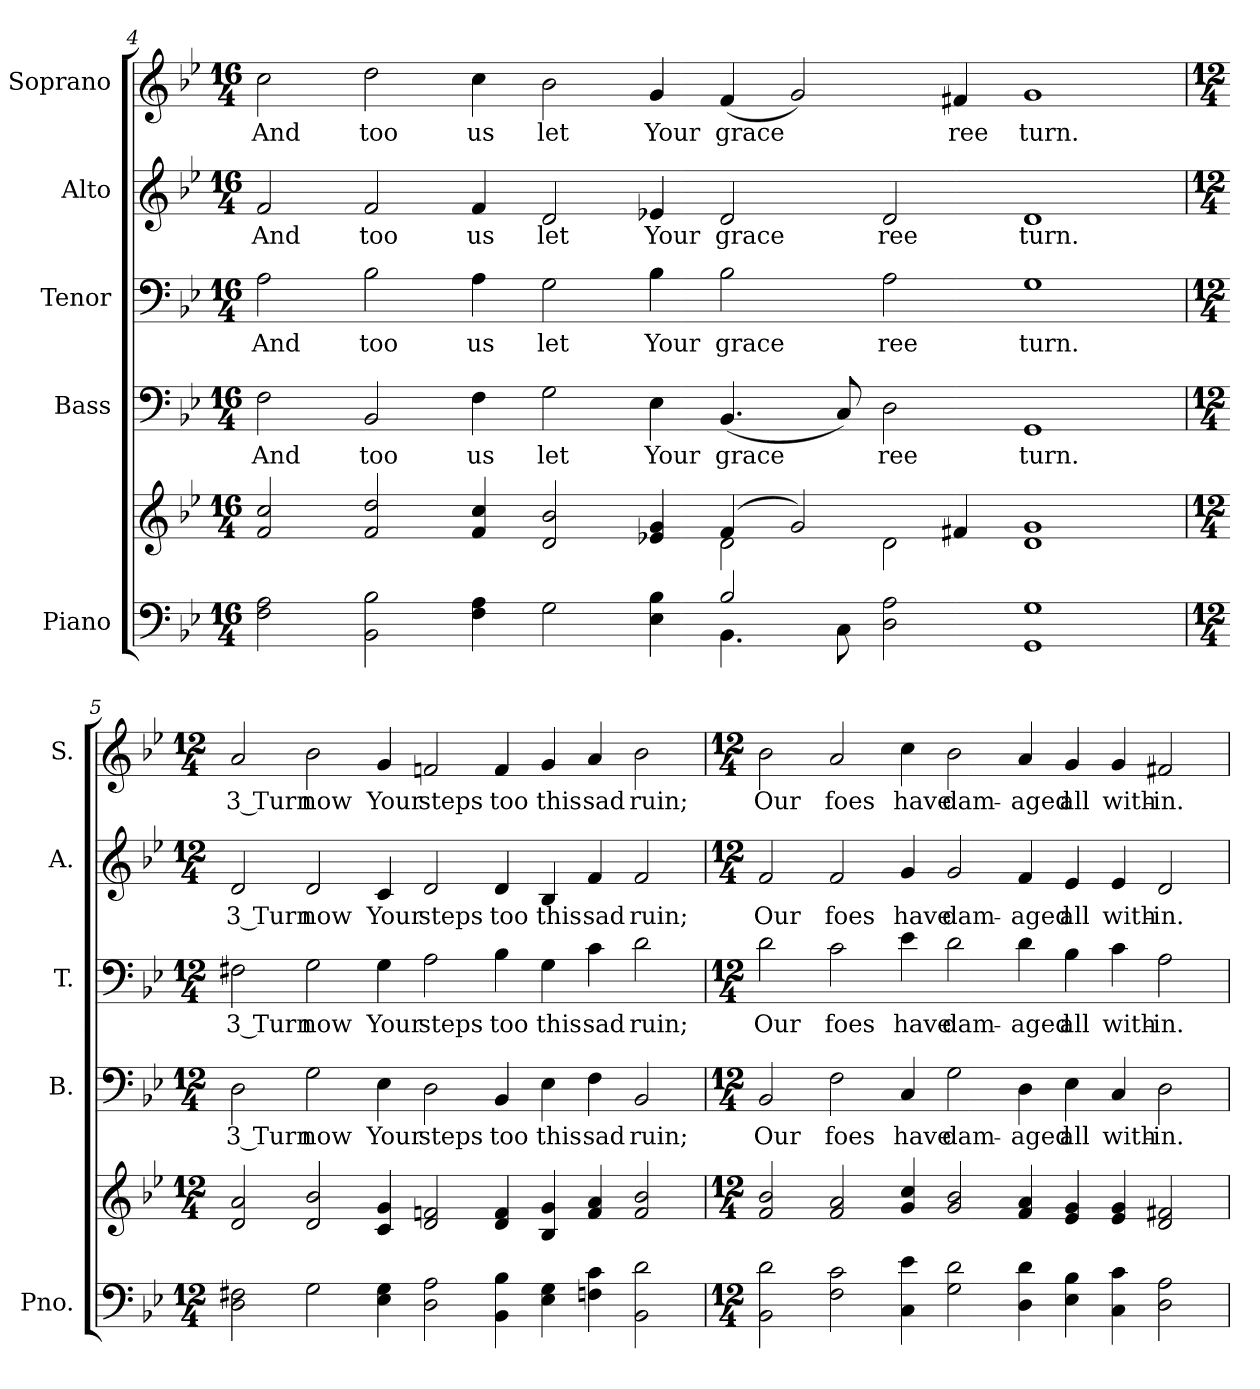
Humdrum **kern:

**kern	**kern	**kern	**text	**kern	**text	**kern	**text	**kern	**text
*part5	*part5	*part4	*part4	*part3	*part3	*part2	*part2	*part1	*part1
*staff6	*staff5	*staff4	*staff4	*staff3	*staff3	*staff2	*staff2	*staff1	*staff1
*I"Piano	*	*I"Bass	*	*I"Tenor	*	*I"Alto	*	*I"Soprano	*
*I'Pno.	*	*I'B.	*	*I'T.	*	*I'A.	*	*I'S.	*
!!LO:PB:g=z
*clefF4	*clefG2	*clefF4	*	*clefF4	*	*clefG2	*	*clefG2	*
*k[b-e-]	*k[b-e-]	*k[b-e-]	*	*k[b-e-]	*	*k[b-e-]	*	*k[b-e-]	*
*B-:	*B-:	*B-:	*	*B-:	*	*B-:	*	*B-:	*
*M16/4	*M16/4	*M16/4	*	*M16/4	*	*M16/4	*	*M16/4	*
=4	=4	=4	=4	=4	=4	=4	=4	=4	=4
*^	*^	*	*	*	*	*	*	*	*
!	!	!	!	!	!LO:LY:b:color=#000000	!	!	!	!	!	!
!	!	!	!	!	!	!	!LO:LY:b:color=#000000	!	!	!	!
!	!	!	!	!	!	!	!	!	!LO:LY:b:color=#000000	!	!
!	!	!	!	!	!	!	!	!	!	!	!LO:LY:b:color=#000000
2Fi\ 2Ai	1ryy	2fi/ 2cci	1ryy	2Fi\	And	2Ai\	And	2fi/	And	2cci\	And
!	!	!	!	!	!LO:LY:b:color=#000000	!	!	!	!	!	!
!	!	!	!	!	!	!	!LO:LY:b:color=#000000	!	!	!	!
!	!	!	!	!	!	!	!	!	!LO:LY:b:color=#000000	!	!
!	!	!	!	!	!	!	!	!	!	!	!LO:LY:b:color=#000000
2BB-i\ 2B-i	.	2fi/ 2ddi	.	2BB-i/	too	2B-i\	too	2fi/	too	2ddi\	too
!	!	!	!	!	!LO:LY:b:color=#000000	!	!	!	!	!	!
!	!	!	!	!	!	!	!LO:LY:b:color=#000000	!	!	!	!
!	!	!	!	!	!	!	!	!	!LO:LY:b:color=#000000	!	!
!	!	!	!	!	!	!	!	!	!	!	!LO:LY:b:color=#000000
4Fi\ 4Ai	1ryy	4fi/ 4cci	1ryy	4Fi\	us	4Ai\	us	4fi/	us	4cci\	us
!	!	!	!	!	!LO:LY:b:color=#000000	!	!	!	!	!	!
!	!	!	!	!	!	!	!LO:LY:b:color=#000000	!	!	!	!
!	!	!	!	!	!	!	!	!	!LO:LY:b:color=#000000	!	!
!	!	!	!	!	!	!	!	!	!	!	!LO:LY:b:color=#000000
2Gi\	.	2di/ 2b-i	.	2Gi\	let	2Gi\	let	2di/	let	2b-i\	let
!	!	!	!	!	!LO:LY:b:color=#000000	!	!	!	!	!	!
!	!	!	!	!	!	!	!LO:LY:b:color=#000000	!	!	!	!
!	!	!	!	!	!	!	!	!	!LO:LY:b:color=#000000	!	!
!	!	!	!	!	!	!	!	!	!	!	!LO:LY:b:color=#000000
4E-i\ 4B-i	.	4e-Xi/ 4gi	.	4E-i\	Your	4B-i\	Your	4e-Xi/	Your	4gi/	Your
!	!	!	!	!	!LO:LY:b:color=#000000	!	!	!	!	!	!
!	!	!	!	!	!	!	!LO:LY:b:color=#000000	!	!	!	!
!	!	!	!	!	!	!	!	!	!LO:LY:b:color=#000000	!	!
!	!	!	!	!	!	!	!	!	!	!	!LO:LY:b:color=#000000
2B-i/	4.BB-i\	(4fi/	2di\	(4.BB-i/	grace	2B-i\	grace	2di/	grace	(4fi/	grace
.	.	2gi/)	.	.	.	.	.	.	.	2gi/)	.
.	8Ci\	.	.	8Ci/)	.	.	.	.	.	.	.
!	!	!	!	!	!LO:LY:b:color=#000000	!	!	!	!	!	!
!	!	!	!	!	!	!	!LO:LY:b:color=#000000	!	!	!	!
!	!	!	!	!	!	!	!	!	!LO:LY:b:color=#000000	!	!
2Di\ 2Ai	2ryy	.	2di\	2Di\	ree	2Ai\	ree	2di/	ree	.	.
!	!	!	!	!	!	!	!	!	!	!	!LO:LY:b:color=#000000
.	.	4f#Xi/	.	.	.	.	.	.	.	4f#Xi/	ree
!	!	!	!	!	!LO:LY:b:color=#000000	!	!	!	!	!	!
!	!	!	!	!	!	!	!LO:LY:b:color=#000000	!	!	!	!
!	!	!	!	!	!	!	!	!	!LO:LY:b:color=#000000	!	!
!	!	!	!	!	!	!	!	!	!	!	!LO:LY:b:color=#000000
1GGi 1Gi	1ryy	1di 1gi	1ryy	1GGi	turn.	1Gi	turn.	1di	turn.	1gi	turn.
*v	*v	*	*	*	*	*	*	*	*	*	*
*	*v	*v	*	*	*	*	*	*	*	*
!!LO:PB:g=z
=5	=5	=5	=5	=5	=5	=5	=5	=5	=5
*M12/4	*M12/4	*M12/4	*	*M12/4	*	*M12/4	*	*M12/4	*
*^	*^	*	*	*	*	*	*	*	*
!	!	!	!	!	!LO:LY:b:color=#000000	!	!	!	!	!	!
*v	*v	*	*	*	*	*	*	*	*	*	*
*	*v	*v	*	*	*	*	*	*	*	*
*^	*^	*	*	*	*	*	*	*	*
!	!	!	!	!	!	!	!LO:LY:b:color=#000000	!	!	!	!
*v	*v	*	*	*	*	*	*	*	*	*	*
*	*v	*v	*	*	*	*	*	*	*	*
*^	*^	*	*	*	*	*	*	*	*
!	!	!	!	!	!	!	!	!	!LO:LY:b:color=#000000	!	!
*v	*v	*	*	*	*	*	*	*	*	*	*
*	*v	*v	*	*	*	*	*	*	*	*
*^	*^	*	*	*	*	*	*	*	*
!	!	!	!	!	!	!	!	!	!	!	!LO:LY:b:color=#000000
*v	*v	*	*	*	*	*	*	*	*	*	*
*	*v	*v	*	*	*	*	*	*	*	*
2Di\ 2F#Xi	2di/ 2ai	2Di\	3 Turn	2F#Xi\	3 Turn	2di/	3 Turn	2ai/	3 Turn
!	!	!	!LO:LY:b:color=#000000	!	!	!	!	!	!
!	!	!	!	!	!LO:LY:b:color=#000000	!	!	!	!
!	!	!	!	!	!	!	!LO:LY:b:color=#000000	!	!
!	!	!	!	!	!	!	!	!	!LO:LY:b:color=#000000
2Gi\	2di/ 2b-i	2Gi\	now	2Gi\	now	2di/	now	2b-i\	now
!	!	!	!LO:LY:b:color=#000000	!	!	!	!	!	!
!	!	!	!	!	!LO:LY:b:color=#000000	!	!	!	!
!	!	!	!	!	!	!	!LO:LY:b:color=#000000	!	!
!	!	!	!	!	!	!	!	!	!LO:LY:b:color=#000000
4E-i\ 4Gi	4ci/ 4gi	4E-i\	Your	4Gi\	Your	4ci/	Your	4gi/	Your
!	!	!	!LO:LY:b:color=#000000	!	!	!	!	!	!
!	!	!	!	!	!LO:LY:b:color=#000000	!	!	!	!
!	!	!	!	!	!	!	!LO:LY:b:color=#000000	!	!
!	!	!	!	!	!	!	!	!	!LO:LY:b:color=#000000
2Di\ 2Ai	2di/ 2fni	2Di\	steps	2Ai\	steps	2di/	steps	2fni/	steps
!	!	!	!LO:LY:b:color=#000000	!	!	!	!	!	!
!	!	!	!	!	!LO:LY:b:color=#000000	!	!	!	!
!	!	!	!	!	!	!	!LO:LY:b:color=#000000	!	!
!	!	!	!	!	!	!	!	!	!LO:LY:b:color=#000000
4BB-i\ 4B-i	4di/ 4fi	4BB-i/	too	4B-i\	too	4di/	too	4fi/	too
!	!	!	!LO:LY:b:color=#000000	!	!	!	!	!	!
!	!	!	!	!	!LO:LY:b:color=#000000	!	!	!	!
!	!	!	!	!	!	!	!LO:LY:b:color=#000000	!	!
!	!	!	!	!	!	!	!	!	!LO:LY:b:color=#000000
4E-i\ 4Gi	4B-i/ 4gi	4E-i\	this	4Gi\	this	4B-i/	this	4gi/	this
!	!	!	!LO:LY:b:color=#000000	!	!	!	!	!	!
!	!	!	!	!	!LO:LY:b:color=#000000	!	!	!	!
!	!	!	!	!	!	!	!LO:LY:b:color=#000000	!	!
!	!	!	!	!	!	!	!	!	!LO:LY:b:color=#000000
4Fni\ 4ci	4fi/ 4ai	4Fi\	sad	4ci\	sad	4fi/	sad	4ai/	sad
!	!	!	!LO:LY:b:color=#000000	!	!	!	!	!	!
!	!	!	!	!	!LO:LY:b:color=#000000	!	!	!	!
!	!	!	!	!	!	!	!LO:LY:b:color=#000000	!	!
!	!	!	!	!	!	!	!	!	!LO:LY:b:color=#000000
2BB-i\ 2di	2fi/ 2b-i	2BB-i/	ruin;	2di\	ruin;	2fi/	ruin;	2b-i\	ruin;
!!LO:PB:g=z
=6	=6	=6	=6	=6	=6	=6	=6	=6	=6
*M12/4	*M12/4	*M12/4	*	*M12/4	*	*M12/4	*	*M12/4	*
!	!	!	!LO:LY:b:color=#000000	!	!	!	!	!	!
!	!	!	!	!	!LO:LY:b:color=#000000	!	!	!	!
!	!	!	!	!	!	!	!LO:LY:b:color=#000000	!	!
!	!	!	!	!	!	!	!	!	!LO:LY:b:color=#000000
2BB-i\ 2di	2fi/ 2b-i	2BB-i/	Our	2di\	Our	2fi/	Our	2b-i\	Our
!	!	!	!LO:LY:b:color=#000000	!	!	!	!	!	!
!	!	!	!	!	!LO:LY:b:color=#000000	!	!	!	!
!	!	!	!	!	!	!	!LO:LY:b:color=#000000	!	!
!	!	!	!	!	!	!	!	!	!LO:LY:b:color=#000000
2Fi\ 2ci	2fi/ 2ai	2Fi\	foes	2ci\	foes	2fi/	foes	2ai/	foes
!	!	!	!LO:LY:b:color=#000000	!	!	!	!	!	!
!	!	!	!	!	!LO:LY:b:color=#000000	!	!	!	!
!	!	!	!	!	!	!	!LO:LY:b:color=#000000	!	!
!	!	!	!	!	!	!	!	!	!LO:LY:b:color=#000000
4Ci\ 4e-i	4gi/ 4cci	4Ci/	have	4e-i\	have	4gi/	have	4cci\	have
!	!	!	!LO:LY:b:color=#000000	!	!	!	!	!	!
!	!	!	!	!	!LO:LY:b:color=#000000	!	!	!	!
!	!	!	!	!	!	!	!LO:LY:b:color=#000000	!	!
!	!	!	!	!	!	!	!	!	!LO:LY:b:color=#000000
2Gi\ 2di	2gi/ 2b-i	2Gi\	dam-	2di\	dam-	2gi/	dam-	2b-i\	dam-
!	!	!	!LO:LY:b:color=#000000	!	!	!	!	!	!
!	!	!	!	!	!LO:LY:b:color=#000000	!	!	!	!
!	!	!	!	!	!	!	!LO:LY:b:color=#000000	!	!
!	!	!	!	!	!	!	!	!	!LO:LY:b:color=#000000
4Di\ 4di	4fi/ 4ai	4Di\	-aged	4di\	-aged	4fi/	-aged	4ai/	-aged
!	!	!	!LO:LY:b:color=#000000	!	!	!	!	!	!
!	!	!	!	!	!LO:LY:b:color=#000000	!	!	!	!
!	!	!	!	!	!	!	!LO:LY:b:color=#000000	!	!
!	!	!	!	!	!	!	!	!	!LO:LY:b:color=#000000
4E-i\ 4B-i	4e-i/ 4gi	4E-i\	all	4B-i\	all	4e-i/	all	4gi/	all
!	!	!	!LO:LY:b:color=#000000	!	!	!	!	!	!
!	!	!	!	!	!LO:LY:b:color=#000000	!	!	!	!
!	!	!	!	!	!	!	!LO:LY:b:color=#000000	!	!
!	!	!	!	!	!	!	!	!	!LO:LY:b:color=#000000
4Ci\ 4ci	4e-i/ 4gi	4Ci/	with-	4ci\	with-	4e-i/	with-	4gi/	with-
!	!	!	!LO:LY:b:color=#000000	!	!	!	!	!	!
!	!	!	!	!	!LO:LY:b:color=#000000	!	!	!	!
!	!	!	!	!	!	!	!LO:LY:b:color=#000000	!	!
!	!	!	!	!	!	!	!	!	!LO:LY:b:color=#000000
2Di\ 2Ai	2di/ 2f#Xi	2Di\	-in.	2Ai\	-in.	2di/	-in.	2f#Xi/	-in.
=	=	=	=	=	=	=	=	=	=
*-	*-	*-	*-	*-	*-	*-	*-	*-	*-
